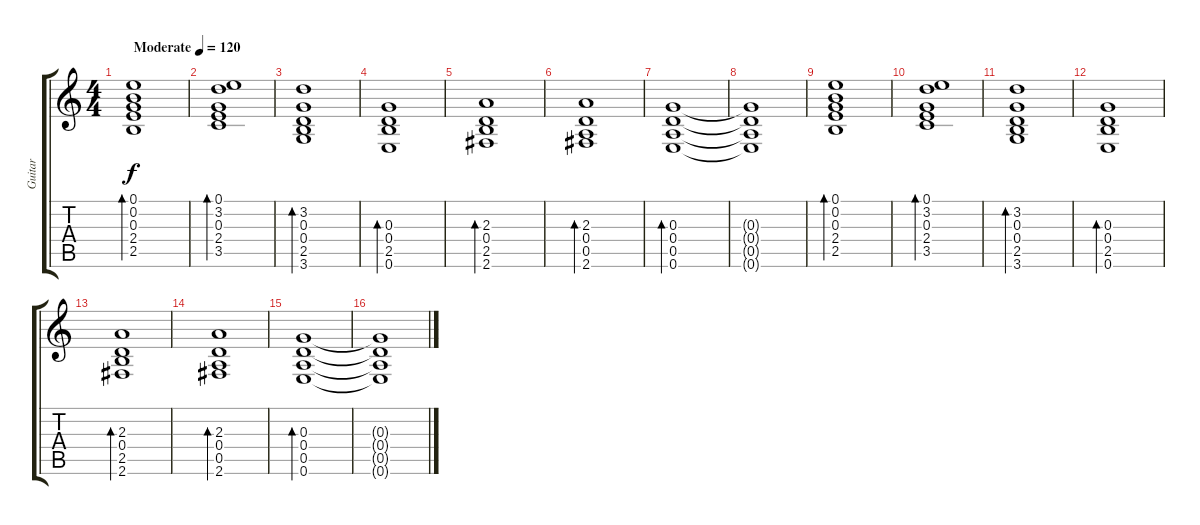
\track ("Guitar" "Guitar") {instrument acousticguitarsteel}
\staff {score tabs}
\tuning (E4 B3 G3 D3 A2 E2) {hide}
\ts (4 4)
\tempo (120 "Moderate")
\clef g2
\ks c
(0.1 0.2 0.3 2.4 2.5).1{bd 60 dy f instrument acousticguitarsteel} |
(0.1 3.2 0.3 2.4 3.5).1{bd 60} |
(3.2 0.3 0.4 2.5 3.6).1{bd 60} |
(0.3 0.4 2.5 0.6).1{bd 60} |
(2.3 0.4 2.5 2.6).1{bd 60} |
(2.3 0.4 0.5 2.6).1{bd 60} |
(0.3 0.4 0.5 0.6).1{bd 60} |
(0.3{t} 0.4{t} 0.5{t} 0.6{t}).1 |
(0.1 0.2 0.3 2.4 2.5).1{bd 60} |
(0.1 3.2 0.3 2.4 3.5).1{bd 60} |
(3.2 0.3 0.4 2.5 3.6).1{bd 60} |
(0.3 0.4 2.5 0.6).1{bd 60} |
(2.3 0.4 2.5 2.6).1{bd 60} |
(2.3 0.4 0.5 2.6).1{bd 60} |
(0.3 0.4 0.5 0.6).1{bd 60} |
(0.3{t} 0.4{t} 0.5{t} 0.6{t}).1
